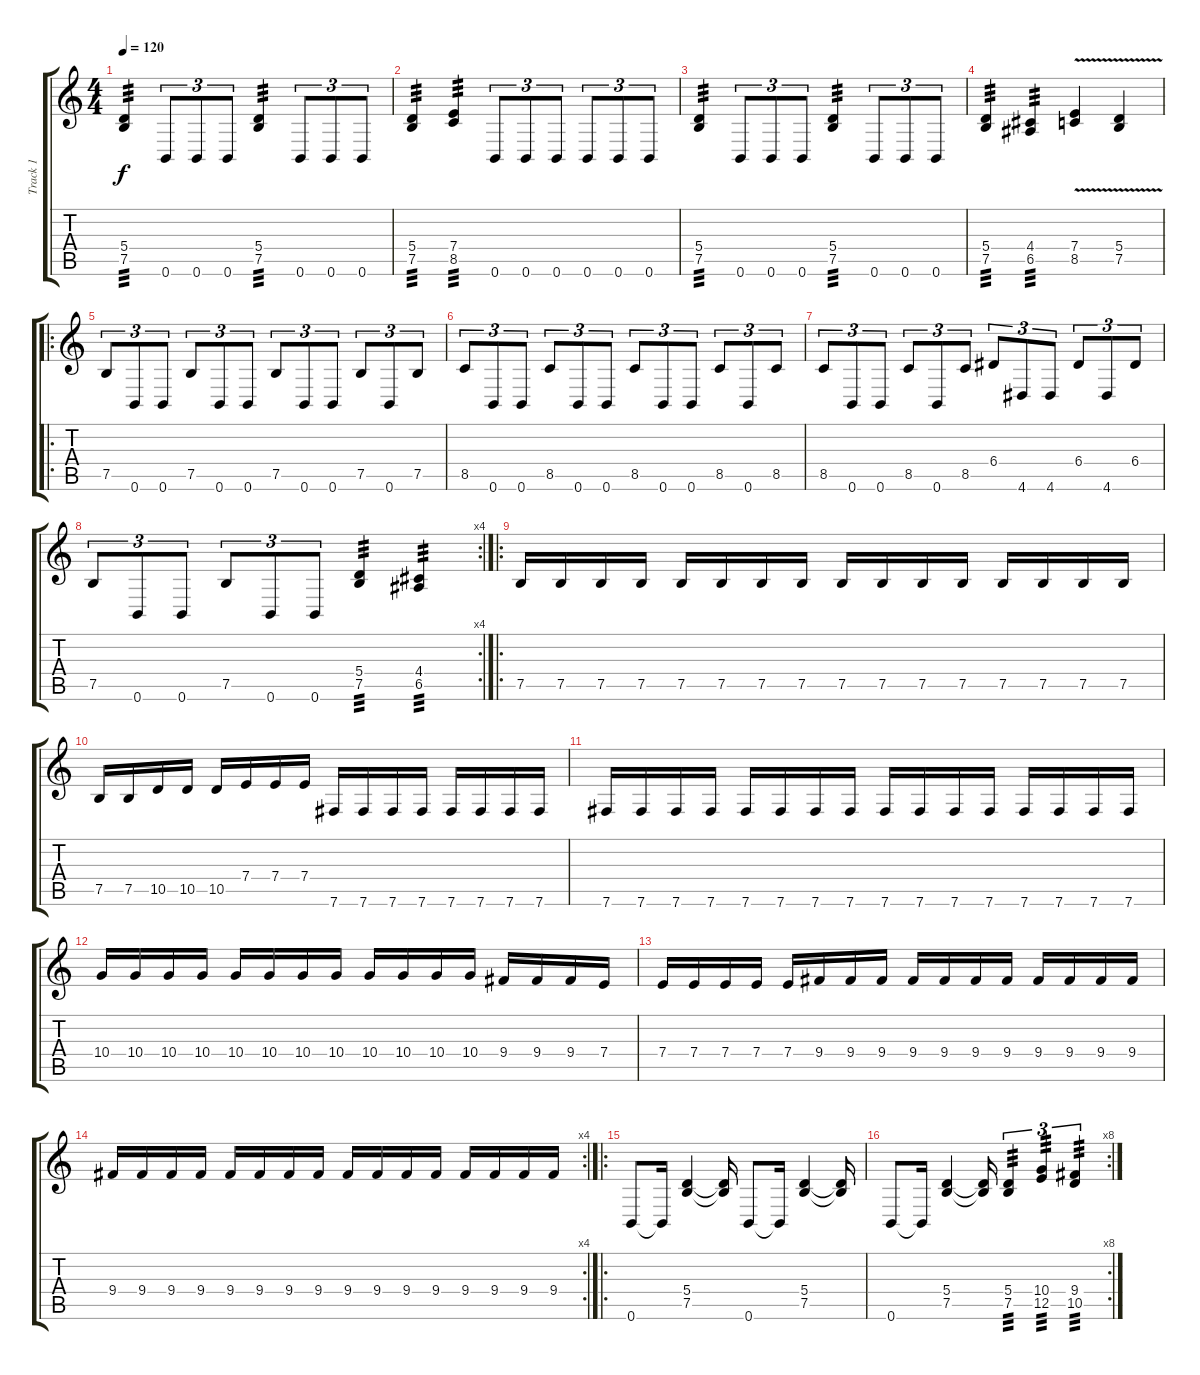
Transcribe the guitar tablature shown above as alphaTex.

\track ("Track 1" "Track 1") {instrument distortionguitar}
\staff {score tabs}
\tuning (B3 Gb3 D3 A2 E2 B1) {hide}
\ts (4 4)
\tempo 120
\clef g2
\ks c
(5.4 7.5).4{tp 3 dy f} 0.6.8{tu (3 2)} 0.6.8{tu (3 2)} 0.6.8{tu (3 2)} (5.4 7.5).4{tp 3} 0.6.8{tu (3 2)} 0.6.8{tu (3 2)} 0.6.8{tu (3 2)} |
(5.4 7.5).4{tp 3} (7.4 8.5).4{tp 3} 0.6.8{tu (3 2)} 0.6.8{tu (3 2)} 0.6.8{tu (3 2)} 0.6.8{tu (3 2)} 0.6.8{tu (3 2)} 0.6.8{tu (3 2)} |
(5.4 7.5).4{tp 3} 0.6.8{tu (3 2)} 0.6.8{tu (3 2)} 0.6.8{tu (3 2)} (5.4 7.5).4{tp 3} 0.6.8{tu (3 2)} 0.6.8{tu (3 2)} 0.6.8{tu (3 2)} |
(5.4 7.5).4{tp 3} (4.4 6.5).4{tp 3} (7.4{v} 8.5{v}).4 (5.4{v} 7.5{v}).4 |
\ro
7.5.8{tu (3 2)} 0.6.8{tu (3 2)} 0.6.8{tu (3 2)} 7.5.8{tu (3 2)} 0.6.8{tu (3 2)} 0.6.8{tu (3 2)} 7.5.8{tu (3 2)} 0.6.8{tu (3 2)} 0.6.8{tu (3 2)} 7.5.8{tu (3 2)} 0.6.8{tu (3 2)} 7.5.8{tu (3 2)} |
8.5.8{tu (3 2)} 0.6.8{tu (3 2)} 0.6.8{tu (3 2)} 8.5.8{tu (3 2)} 0.6.8{tu (3 2)} 0.6.8{tu (3 2)} 8.5.8{tu (3 2)} 0.6.8{tu (3 2)} 0.6.8{tu (3 2)} 8.5.8{tu (3 2)} 0.6.8{tu (3 2)} 8.5.8{tu (3 2)} |
8.5.8{tu (3 2)} 0.6.8{tu (3 2)} 0.6.8{tu (3 2)} 8.5.8{tu (3 2)} 0.6.8{tu (3 2)} 8.5.8{tu (3 2)} 6.4.8{tu (3 2)} 4.6.8{tu (3 2)} 4.6.8{tu (3 2)} 6.4.8{tu (3 2)} 4.6.8{tu (3 2)} 6.4.8{tu (3 2)} |
\rc 4
7.5.8{tu (3 2)} 0.6.8{tu (3 2)} 0.6.8{tu (3 2)} 7.5.8{tu (3 2)} 0.6.8{tu (3 2)} 0.6.8{tu (3 2)} (5.4 7.5).4{tp 3} (4.4 6.5).4{tp 3} |
\ro
7.5.16 7.5.16 7.5.16 7.5.16 7.5.16 7.5.16 7.5.16 7.5.16 7.5.16 7.5.16 7.5.16 7.5.16 7.5.16 7.5.16 7.5.16 7.5.16 |
7.5.16 7.5.16 10.5.16 10.5.16 10.5.16 7.4.16 7.4.16 7.4.16 7.6.16 7.6.16 7.6.16 7.6.16 7.6.16 7.6.16 7.6.16 7.6.16 |
7.6.16 7.6.16 7.6.16 7.6.16 7.6.16 7.6.16 7.6.16 7.6.16 7.6.16 7.6.16 7.6.16 7.6.16 7.6.16 7.6.16 7.6.16 7.6.16 |
10.4.16 10.4.16 10.4.16 10.4.16 10.4.16 10.4.16 10.4.16 10.4.16 10.4.16 10.4.16 10.4.16 10.4.16 9.4.16 9.4.16 9.4.16 7.4.16 |
7.4.16 7.4.16 7.4.16 7.4.16 7.4.16 9.4.16 9.4.16 9.4.16 9.4.16 9.4.16 9.4.16 9.4.16 9.4.16 9.4.16 9.4.16 9.4.16 |
\rc 4
9.4.16 9.4.16 9.4.16 9.4.16 9.4.16 9.4.16 9.4.16 9.4.16 9.4.16 9.4.16 9.4.16 9.4.16 9.4.16 9.4.16 9.4.16 9.4.16 |
\ro
0.6.8 0.6{t}.16 (5.4 7.5).4 (5.4{t} 7.5{t}).16 0.6.8 0.6{t}.16 (5.4 7.5).4 (5.4{t} 7.5{t}).16 |
\rc 8
0.6.8 0.6{t}.16 (5.4 7.5).4 (5.4{t} 7.5{t}).16 (5.4 7.5).4{tu (3 2) tp 3} (10.4 12.5).4{tu (3 2) tp 3} (9.4 10.5).4{tu (3 2) tp 3}
